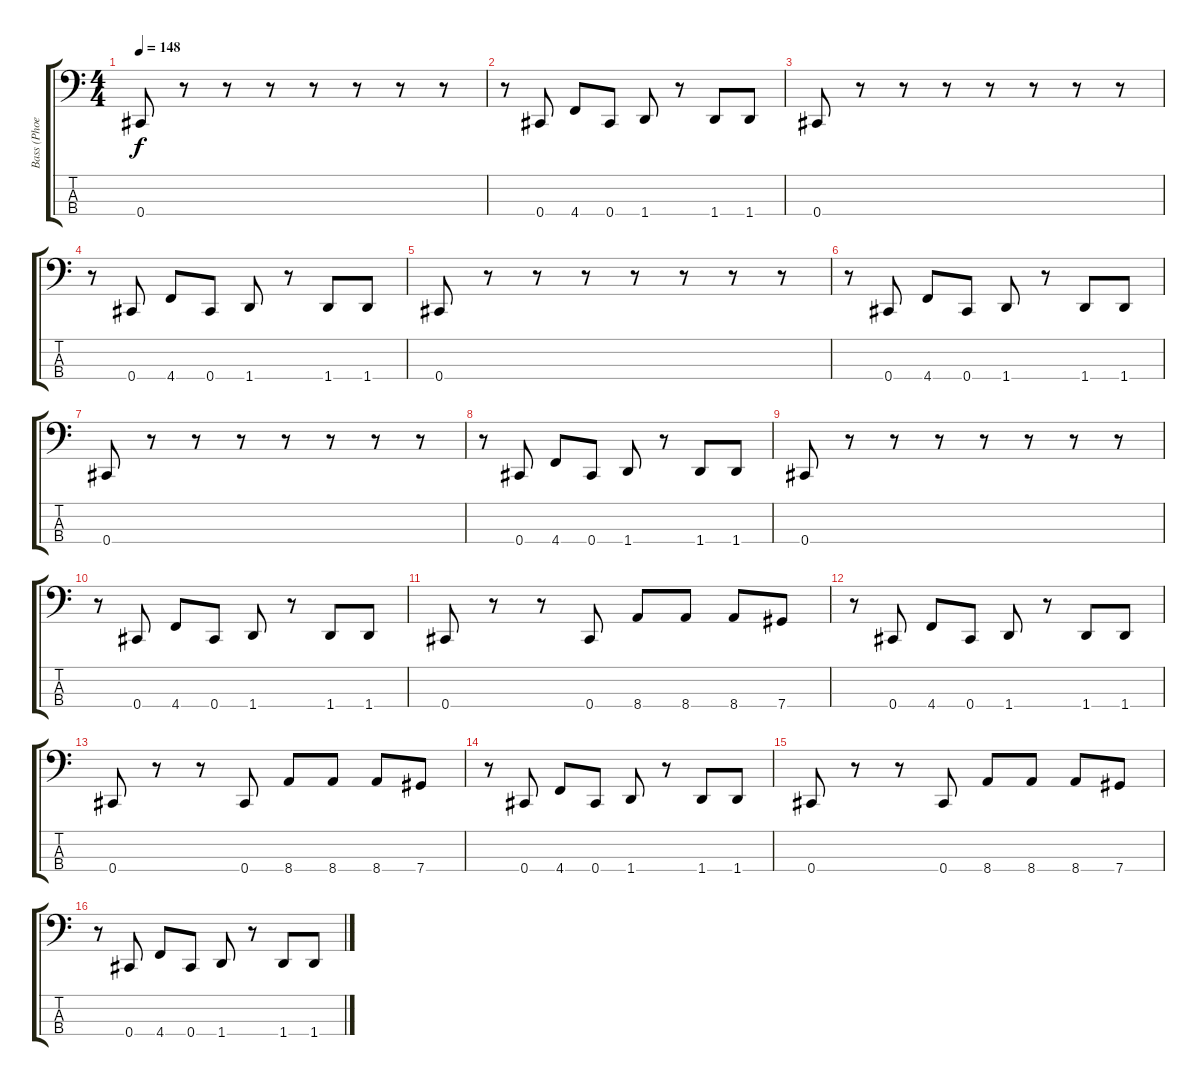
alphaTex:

\track ("Bass (Phoenix)" "Bass (Phoe") {instrument electricbassfinger}
\staff {score tabs}
\tuning (Gb2 Db2 Ab1 Db1) {hide}
\ts (4 4)
\tempo 148
\clef f4
\ks c
0.4.8{dy f} r.8 r.8 r.8 r.8 r.8 r.8 r.8 |
r.8{volume 12} 0.4.8 4.4.8 0.4.8 1.4.8 r.8 1.4.8 1.4.8 |
0.4.8 r.8 r.8 r.8 r.8 r.8 r.8 r.8 |
r.8{volume 12} 0.4.8 4.4.8 0.4.8 1.4.8 r.8 1.4.8 1.4.8 |
0.4.8 r.8 r.8 r.8 r.8 r.8 r.8 r.8 |
r.8{volume 12} 0.4.8 4.4.8 0.4.8 1.4.8 r.8 1.4.8 1.4.8 |
0.4.8 r.8 r.8 r.8 r.8 r.8 r.8 r.8 |
r.8{volume 12} 0.4.8 4.4.8 0.4.8 1.4.8 r.8 1.4.8 1.4.8 |
0.4.8 r.8 r.8 r.8 r.8 r.8 r.8 r.8 |
r.8{volume 12} 0.4.8 4.4.8 0.4.8 1.4.8 r.8 1.4.8 1.4.8 |
0.4.8 r.8 r.8 0.4.8 8.4.8 8.4.8 8.4.8 7.4.8 |
r.8{volume 16} 0.4.8 4.4.8 0.4.8 1.4.8 r.8 1.4.8 1.4.8 |
0.4.8 r.8 r.8 0.4.8 8.4.8 8.4.8 8.4.8 7.4.8 |
r.8{volume 16} 0.4.8 4.4.8 0.4.8 1.4.8 r.8 1.4.8 1.4.8 |
0.4.8 r.8 r.8 0.4.8 8.4.8 8.4.8 8.4.8 7.4.8 |
r.8{volume 16} 0.4.8 4.4.8 0.4.8 1.4.8 r.8 1.4.8 1.4.8
